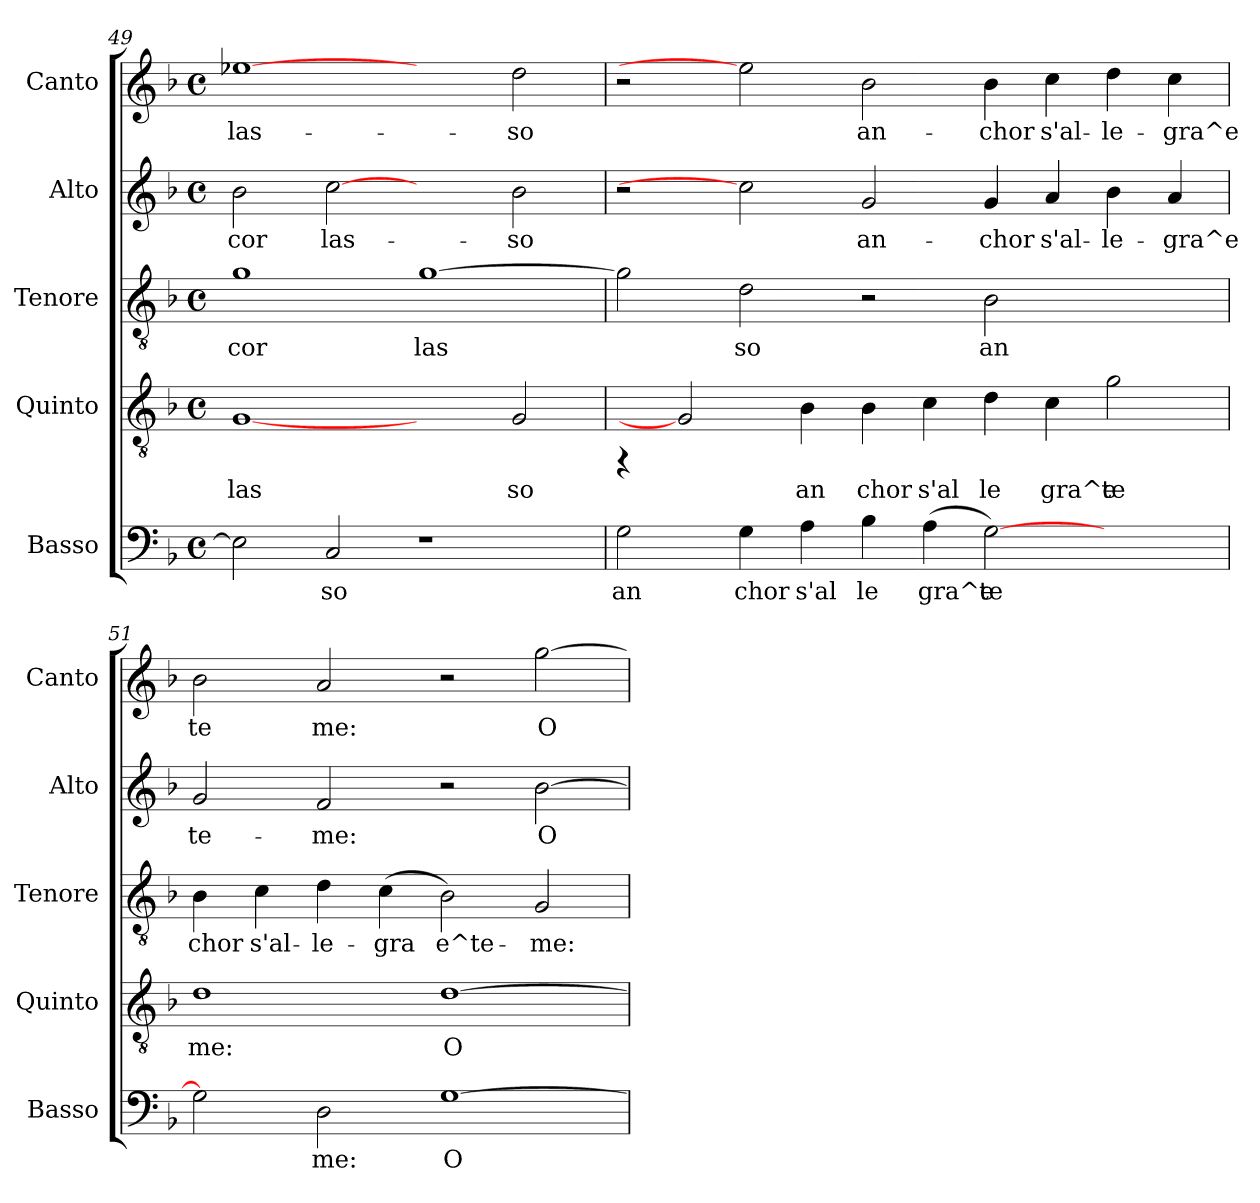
**kern	**text	**kern	**text	**kern	**text	**kern	**text	**kern	**text
*part5	*part5	*part4	*part4	*part3	*part3	*part2	*part2	*part1	*part1
*staff5	*staff5	*staff4	*staff4	*staff3	*staff3	*staff2	*staff2	*staff1	*staff1
*I"Basso	*	*I"Quinto	*	*I"Tenore	*	*I"Alto	*	*I"Canto	*
*I'Basso	*	*I'Quinto	*	*I'Tenore	*	*I'Alto	*	*I'Canto	*
*clefF4	*	*clefGv2	*	*clefGv2	*	*clefG2	*	*clefG2	*
*k[b-]	*	*k[b-]	*	*k[b-]	*	*k[b-]	*	*k[b-]	*
*F:	*	*F:	*	*F:	*	*F:	*	*F:	*
*M4/4	*	*M4/4	*	*M4/4	*	*M4/4	*	*M4/4	*
*met(c)	*	*met(c)	*	*met(c)	*	*met(c)	*	*met(c)	*
=49	=49	=49	=49	=49	=49	=49	=49	=49	=49
!	!LO:LY:b:cj	!	!LO:LY:b:cj	!	!LO:LY:b:cj	!	!LO:LY:b:cj	!	!LO:LY:b:cj
2E-\]	.	[1G	las	1g	cor	2b-\	cor	[1ee-	las-
!	!LO:LY:b:cj	!	!	!	!	!	!LO:LY:b:cj	!	!
2C/	so	.	.	.	.	[2cc	las-	.	.
!	!	!	!	!	!LO:LY:b:cj	!	!	!	!
1r	.	2ryy	.	[>1g	las	2ryy	.	2ryy	.
!	!	!	!LO:LY:b:cj	!	!	!	!LO:LY:b:cj	!	!LO:LY:b:cj
.	.	2G/	so	.	.	2b-\	-so	2dd\	-so
=50	=50	=50	=50	=50	=50	=50	=50	=50	=50
!	!LO:LY:b:cj	!	!	!	!LO:LY:b:cj	!	!	!	!
2G\	an	4rFF	.	2g\]	.	2r	.	2r	.
.	.	2G]	.	.	.	.	.	.	.
!	!LO:LY:b:cj	!	!	!	!LO:LY:b:cj	!	!	!	!
4G\	chor	.	.	2d\	so	2cc]	.	2ee-]	.
!	!LO:LY:b:cj	!	!LO:LY:b:cj	!	!	!	!	!	!
4A\	s'al	4B-\	an	.	.	.	.	.	.
!	!LO:LY:b:cj	!	!LO:LY:b:cj	!	!	!	!LO:LY:b:cj	!	!LO:LY:b:cj
4B-\	le	4B-\	chor	2r	.	2g/	an-	2b-\	an-
!	!LO:LY:b:cj	!	!LO:LY:b:cj	!	!	!	!	!	!
(<4A\	gra^e	4c\	s'al	.	.	.	.	.	.
!	!LO:LY:b:cj	!	!LO:LY:b:cj	!	!LO:LY:b:cj	!	!LO:LY:b:cj	!	!LO:LY:b:cj
[<2G\)	te	4d\	le	2B-\	an	4g/	-chor	4b-\	-chor
!	!	!	!LO:LY:b:cj	!	!	!	!LO:LY:b:cj	!	!LO:LY:b:cj
.	.	4c\	gra^e	.	.	4a/	s'al-	4cc\	s'al-
!	!	!	!LO:LY:b:cj	!	!	!	!LO:LY:b:cj	!	!LO:LY:b:cj
2ryy	.	2g\	te	2ryy	.	4b-\	-le-	4dd\	-le-
!	!	!	!	!	!	!	!LO:LY:b:cj	!	!LO:LY:b:cj
.	.	.	.	.	.	4a/	-gra^e	4cc\	-gra^e
!!LO:LB:g=z
=51	=51	=51	=51	=51	=51	=51	=51	=51	=51
!	!LO:LY:b:cj	!	!LO:LY:b:cj	!	!LO:LY:b:cj	!	!LO:LY:b:cj	!	!LO:LY:b:cj
2G\]	.	1d	me:	4B-\	chor	2g/	te-	2b-\	te
!	!	!	!	!	!LO:LY:b:cj	!	!	!	!
.	.	.	.	4c\	s'al-	.	.	.	.
!	!LO:LY:b:cj	!	!	!	!LO:LY:b:cj	!	!LO:LY:b:cj	!	!LO:LY:b:cj
2D\	me:	.	.	4d\	-le-	2f/	-me:	2a/	me:
!	!	!	!	!	!LO:LY:b:cj	!	!	!	!
.	.	.	.	(<4c\	-gra	.	.	.	.
!	!LO:LY:b:cj	!	!LO:LY:b:cj	!	!LO:LY:b:cj	!	!	!	!
[>1G	O	[>1d	O	2B-\)	e^te-	2r	.	2r	.
!	!	!	!	!	!LO:LY:b:cj	!	!LO:LY:b:cj	!	!LO:LY:b:cj
.	.	.	.	2G/	-me:	[>2b-\	O	[>2gg\	O
=	=	=	=	=	=	=	=	=	=
*-	*-	*-	*-	*-	*-	*-	*-	*-	*-
